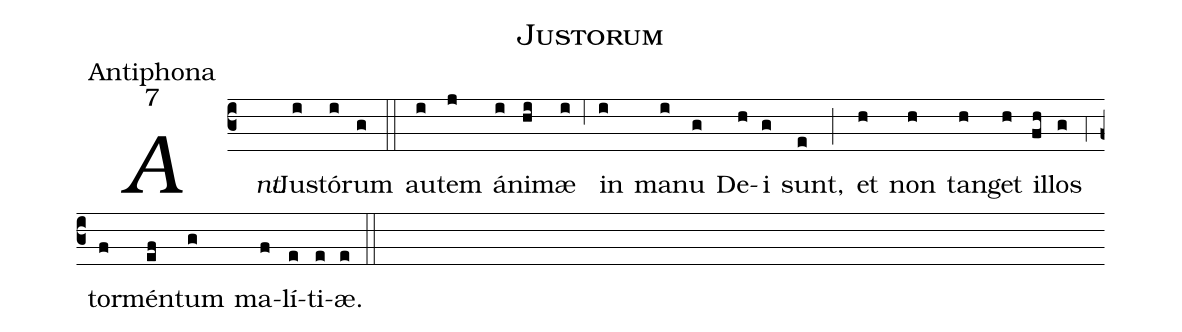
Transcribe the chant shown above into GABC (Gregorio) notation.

name:Justorum;
office-part:Antiphona;
mode:7;
%%
(c3) <i>Ant.</i>() Ju(i)stó(i)rum(g) (::)
au(i)tem(j) á(i)ni(hi)mæ(i) (,6) in(i) ma(i)nu(g) De(h)i(g) sunt,(e) (;) et(h) non(h) tan(h)get(h) il(fh)los(g) (,4) tor(f)mén(ef)tum(g) ma(f)lí(e)ti(e)æ.(e) (::)
